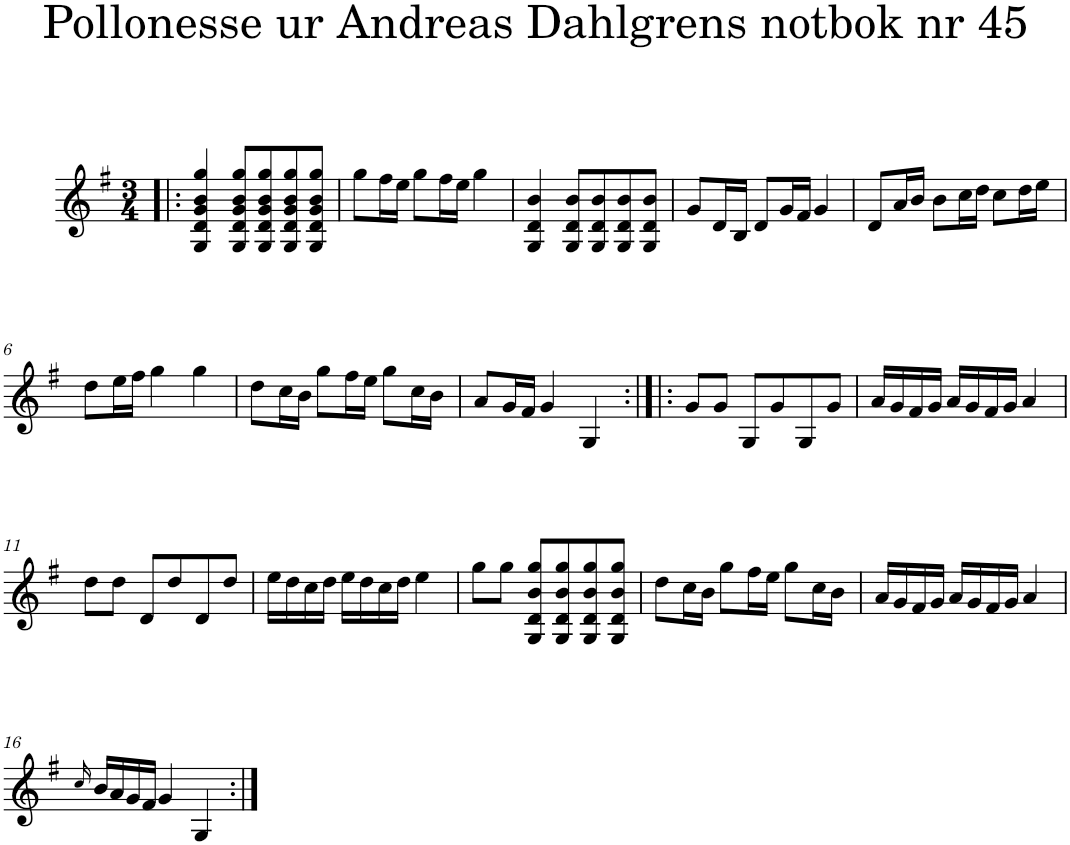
**kern
*part1
*staff1
*I"Piano
*I'Pno
*clefG2
*k[f#]
*G:
*M3/4
=1!|:
4G/ 4d/ 4g/ 4b/ 4gg/
8G/ 8d/ 8g/ 8b/ 8gg/L
8G/ 8d/ 8g/ 8b/ 8gg/
8G/ 8d/ 8g/ 8b/ 8gg/
8G/ 8d/ 8g/ 8b/ 8gg/J
=2
8gg\L
16ff#\L
16ee\JJ
8gg\L
16ff#\L
16ee\JJ
4gg\
=3
4G/ 4d/ 4b/
8G/ 8d/ 8b/L
8G/ 8d/ 8b/
8G/ 8d/ 8b/
8G/ 8d/ 8b/J
=4
8g/L
16d/L
16B/JJ
8d/L
16g/L
16f#/JJ
4g/
=5
8d/L
16a/L
16b/JJ
8b\L
16cc\L
16dd\JJ
8cc\L
16dd\L
16ee\JJ
!!LO:LB:g=z
=6
8dd\L
16ee\L
16ff#\JJ
4gg\
4gg\
=7
8dd\L
16cc\L
16b\JJ
8gg\L
16ff#\L
16ee\JJ
8gg\L
16cc\L
16b\JJ
=8
8a/L
16g/L
16f#/JJ
4g/
4G/
=9:|!|:
8g/L
8g/J
8G/L
8g/
8G/
8g/J
=10
16a/LL
16g/
16f#/
16g/JJ
16a/LL
16g/
16f#/
16g/JJ
4a/
!!LO:LB:g=z
=11
8dd\L
8dd\J
8d/L
8dd/
8d/
8dd/J
=12
16ee\LL
16dd\
16cc\
16dd\JJ
16ee\LL
16dd\
16cc\
16dd\JJ
4ee\
=13
8gg\L
8gg\J
8G/ 8d/ 8b/ 8gg/L
8G/ 8d/ 8b/ 8gg/
8G/ 8d/ 8b/ 8gg/
8G/ 8d/ 8b/ 8gg/J
=14
8dd\L
16cc\L
16b\JJ
8gg\L
16ff#\L
16ee\JJ
8gg\L
16cc\L
16b\JJ
=15
16a/LL
16g/
16f#/
16g/JJ
16a/LL
16g/
16f#/
16g/JJ
4a/
!!LO:LB:g=z
=16
16qcc/
16b/LL
16a/
16g/
16f#/JJ
4g/
4G/
=:|!
*-
